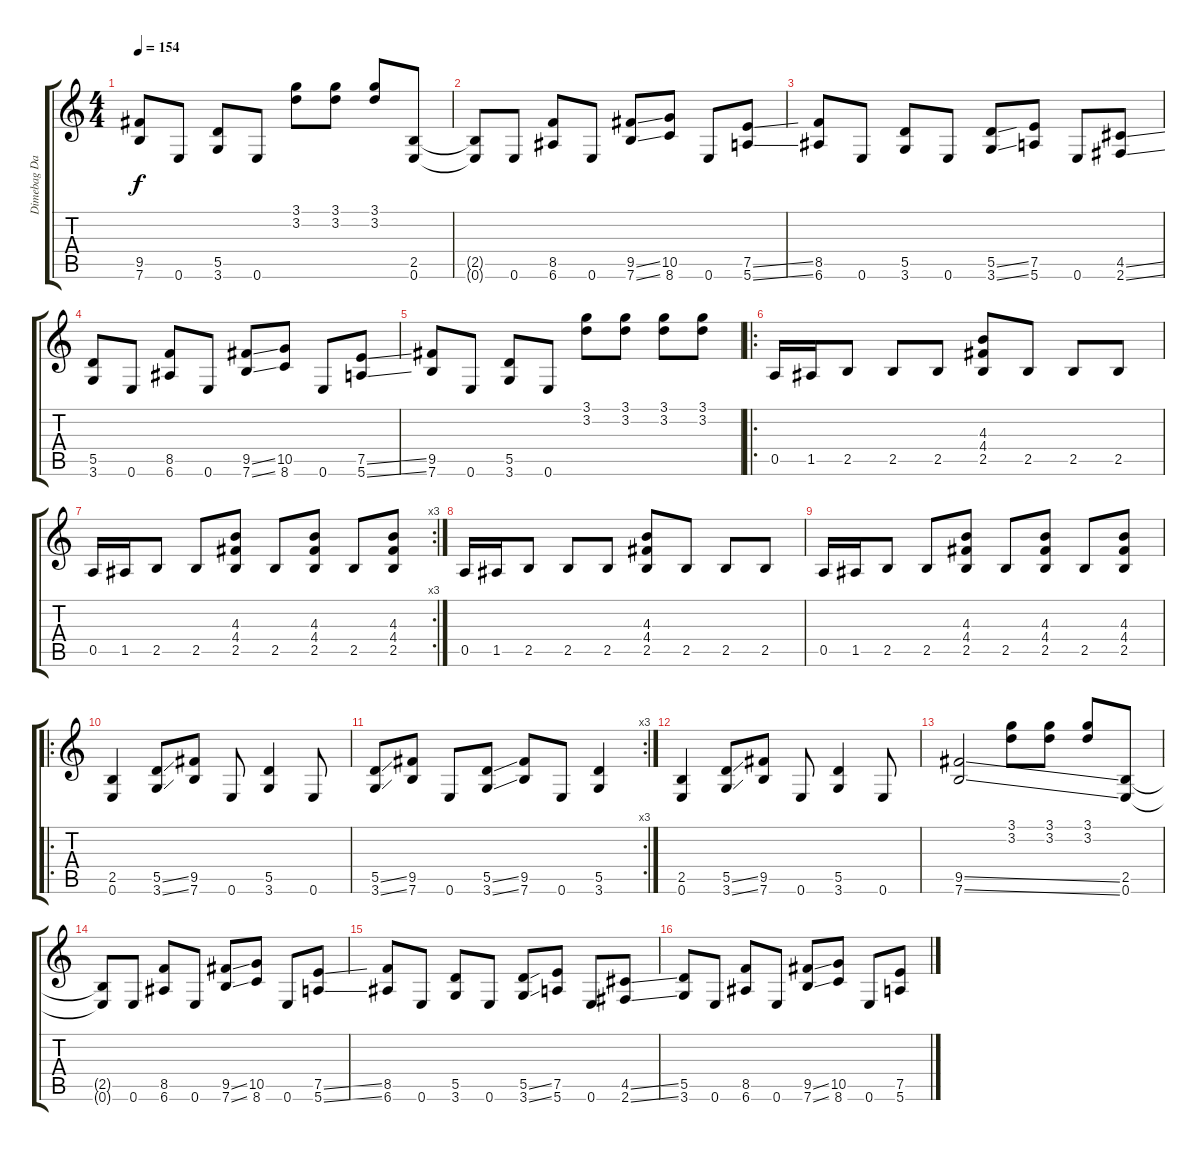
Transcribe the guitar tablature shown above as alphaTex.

\track ("Dimebag Darrell" "Dimebag Da") {instrument distortionguitar}
\staff {score tabs}
\tuning (E4 B3 G3 D3 A2 E2) {hide}
\ts (4 4)
\tempo 154
\clef g2
\ks c
(9.5 7.6).8{dy f} 0.6.8 (5.5 3.6).8 0.6.8 (3.1 3.2).8 (3.1 3.2).8 (3.1 3.2).8 (2.5 0.6).8 |
(2.5{t} 0.6{t}).8 0.6.8 (8.5 6.6).8 0.6.8 (9.5{ss} 7.6{ss}).8 (10.5 8.6).8 0.6.8 (7.5{ss} 5.6{ss}).8 |
(8.5 6.6).8 0.6.8 (5.5 3.6).8 0.6.8 (5.5{ss} 3.6{ss}).8 (7.5 5.6).8 0.6.8 (4.5{ss} 2.6{ss}).8 |
(5.5 3.6).8 0.6.8 (8.5 6.6).8 0.6.8 (9.5{ss} 7.6{ss}).8 (10.5 8.6).8 0.6.8 (7.5{ss} 5.6{ss}).8 |
(9.5 7.6).8 0.6.8 (5.5 3.6).8 0.6.8 (3.1 3.2).8 (3.1 3.2).8 (3.1 3.2).8 (3.1 3.2).8 |
\ro
0.5.16 1.5.16 2.5.8 2.5.8 2.5.8 (4.3 4.4 2.5).8 2.5.8 2.5.8 2.5.8 |
\rc 3
0.5.16 1.5.16 2.5.8 2.5.8 (4.3 4.4 2.5).8 2.5.8 (4.3 4.4 2.5).8 2.5.8 (4.3 4.4 2.5).8 |
0.5.16 1.5.16 2.5.8 2.5.8 2.5.8 (4.3 4.4 2.5).8 2.5.8 2.5.8 2.5.8 |
0.5.16 1.5.16 2.5.8 2.5.8 (4.3 4.4 2.5).8 2.5.8 (4.3 4.4 2.5).8 2.5.8 (4.3 4.4 2.5).8 |
\ro
(2.5 0.6).4 (5.5{ss} 3.6{ss}).8 (9.5 7.6).8 0.6.8 (5.5 3.6).4 0.6.8 |
\rc 3
(5.5{ss} 3.6{ss}).8 (9.5 7.6).8 0.6.8 (5.5{ss} 3.6{ss}).8 (9.5 7.6).8 0.6.8 (5.5 3.6).4 |
(2.5 0.6).4 (5.5{ss} 3.6{ss}).8 (9.5 7.6).8 0.6.8 (5.5 3.6).4 0.6.8 |
(9.5{ss} 7.6{ss}).2 (3.1 3.2).8 (3.1 3.2).8 (3.1 3.2).8 (2.5 0.6).8 |
(2.5{t} 0.6{t}).8 0.6.8 (8.5 6.6).8 0.6.8 (9.5{ss} 7.6{ss}).8 (10.5 8.6).8 0.6.8 (7.5{ss} 5.6{ss}).8 |
(8.5 6.6).8 0.6.8 (5.5 3.6).8 0.6.8 (5.5{ss} 3.6{ss}).8 (7.5 5.6).8 0.6.8 (4.5{ss} 2.6{ss}).8 |
(5.5 3.6).8 0.6.8 (8.5 6.6).8 0.6.8 (9.5{ss} 7.6{ss}).8 (10.5 8.6).8 0.6.8 (7.5{ss} 5.6{ss}).8
